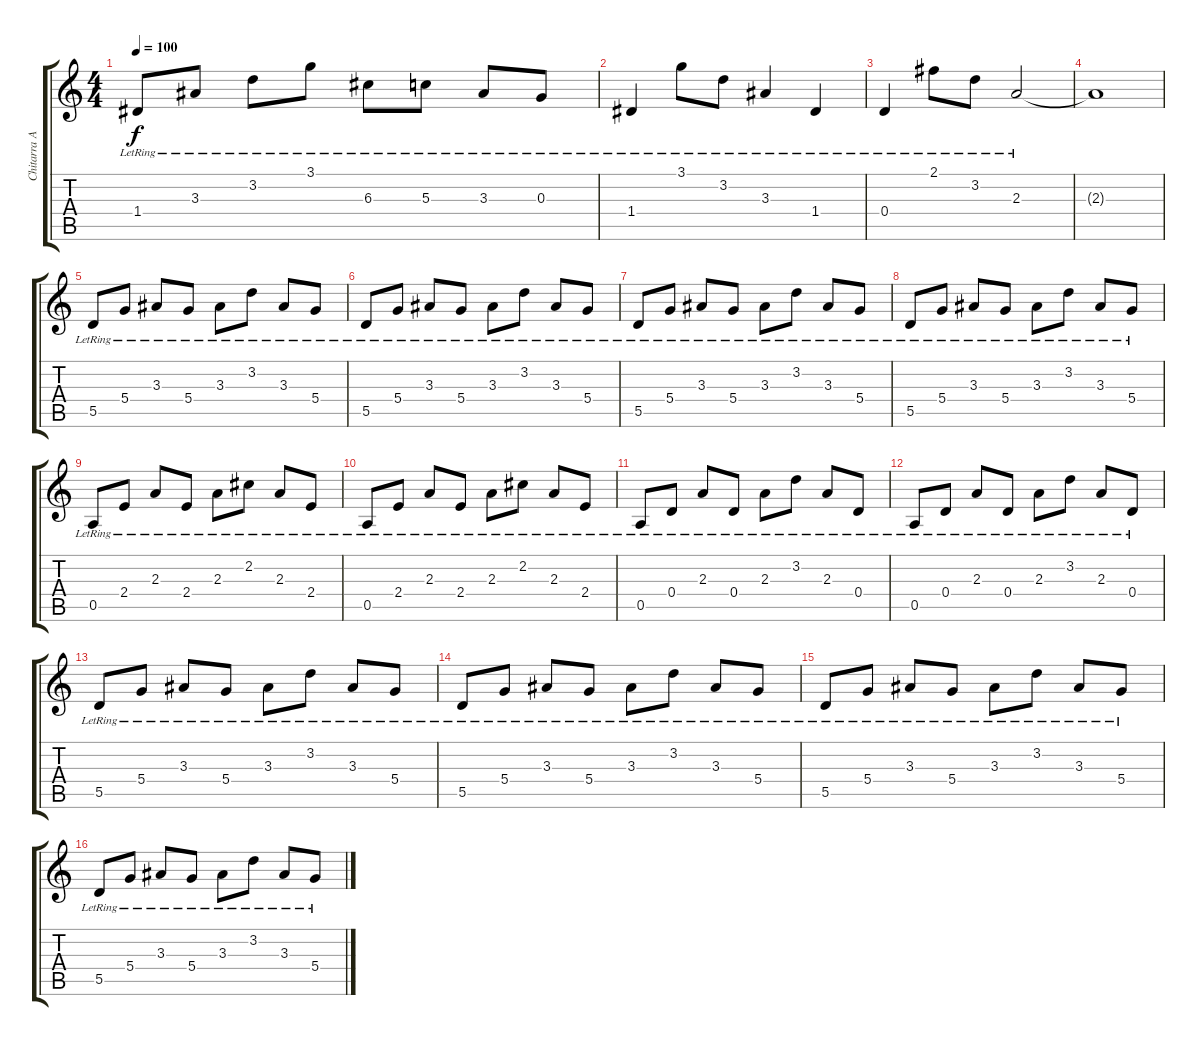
\track ("Chitarra Acustica 2" "Chitarra A") {solo instrument acousticguitarsteel}
\staff {score tabs}
\tuning (E4 B3 G3 D3 A2 E2) {hide}
\ts (4 4)
\tempo 100
\clef g2
\ks c
1.4{lr}.8{dy f} 3.3{lr}.8 3.2{lr}.8 3.1{lr}.8 6.3{lr}.8 5.3{lr}.8 3.3{lr}.8 0.3{lr}.8 |
1.4{lr}.4 3.1{lr}.8 3.2{lr}.8 3.3{lr}.4 1.4{lr}.4 |
0.4{lr}.4 2.1{lr}.8 3.2{lr}.8 2.3{lr}.2 |
2.3{t}.1 |
5.5{lr}.8 5.4{lr}.8 3.3{lr}.8 5.4{lr}.8 3.3{lr}.8 3.2{lr}.8 3.3{lr}.8 5.4{lr}.8 |
5.5{lr}.8 5.4{lr}.8 3.3{lr}.8 5.4{lr}.8 3.3{lr}.8 3.2{lr}.8 3.3{lr}.8 5.4{lr}.8 |
5.5{lr}.8 5.4{lr}.8 3.3{lr}.8 5.4{lr}.8 3.3{lr}.8 3.2{lr}.8 3.3{lr}.8 5.4{lr}.8 |
5.5{lr}.8 5.4{lr}.8 3.3{lr}.8 5.4{lr}.8 3.3{lr}.8 3.2{lr}.8 3.3{lr}.8 5.4{lr}.8 |
0.5{lr}.8 2.4{lr}.8 2.3{lr}.8 2.4{lr}.8 2.3{lr}.8 2.2{lr}.8 2.3{lr}.8 2.4{lr}.8 |
0.5{lr}.8 2.4{lr}.8 2.3{lr}.8 2.4{lr}.8 2.3{lr}.8 2.2{lr}.8 2.3{lr}.8 2.4{lr}.8 |
0.5{lr}.8 0.4{lr}.8 2.3{lr}.8 0.4{lr}.8 2.3{lr}.8 3.2{lr}.8 2.3{lr}.8 0.4{lr}.8 |
0.5{lr}.8 0.4{lr}.8 2.3{lr}.8 0.4{lr}.8 2.3{lr}.8 3.2{lr}.8 2.3{lr}.8 0.4{lr}.8 |
5.5{lr}.8 5.4{lr}.8 3.3{lr}.8 5.4{lr}.8 3.3{lr}.8 3.2{lr}.8 3.3{lr}.8 5.4{lr}.8 |
5.5{lr}.8 5.4{lr}.8 3.3{lr}.8 5.4{lr}.8 3.3{lr}.8 3.2{lr}.8 3.3{lr}.8 5.4{lr}.8 |
5.5{lr}.8 5.4{lr}.8 3.3{lr}.8 5.4{lr}.8 3.3{lr}.8 3.2{lr}.8 3.3{lr}.8 5.4{lr}.8 |
5.5{lr}.8 5.4{lr}.8 3.3{lr}.8 5.4{lr}.8 3.3{lr}.8 3.2{lr}.8 3.3{lr}.8 5.4{lr}.8
